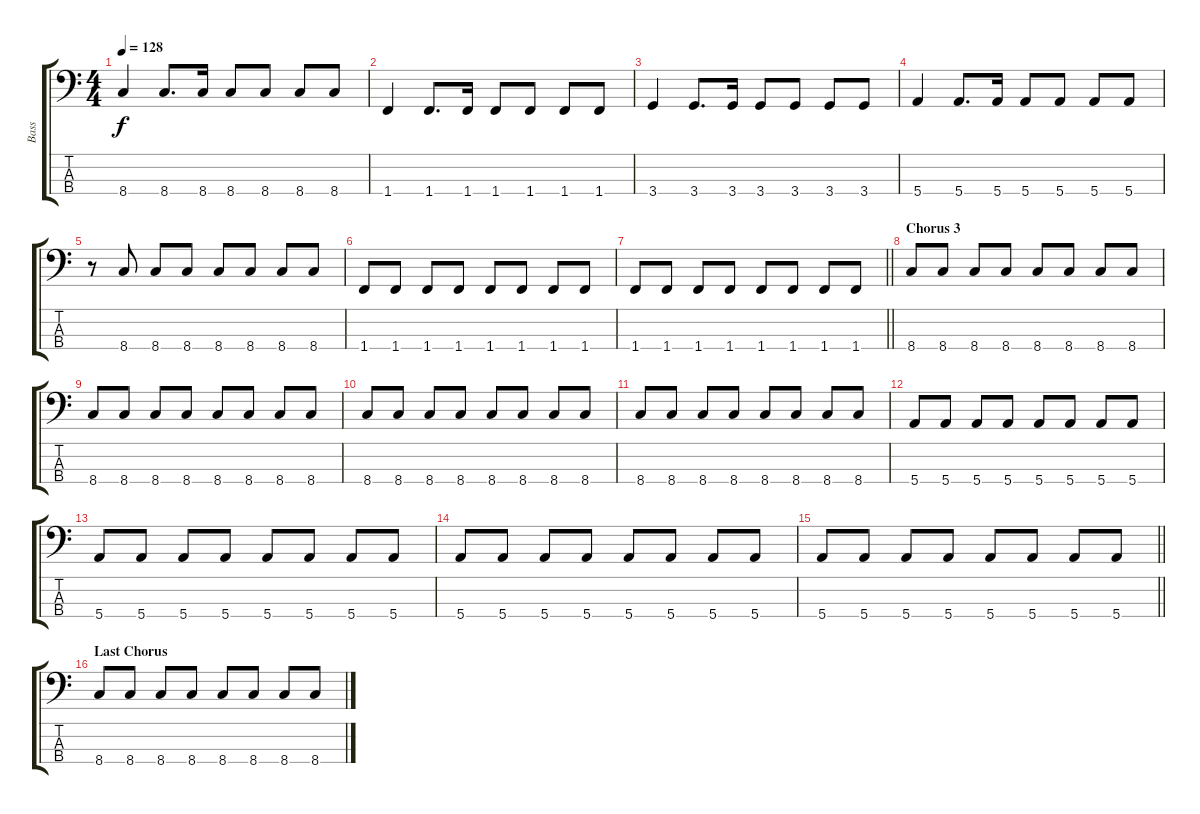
\track ("Bass" "Bass") {instrument electricbasspick}
\staff {score tabs}
\tuning (G2 D2 A1 E1) {hide}
\ts (4 4)
\tempo 128
\clef f4
\ks c
8.4.4{dy f} 8.4.8{d} 8.4.16 8.4.8 8.4.8 8.4.8 8.4.8 |
1.4.4 1.4.8{d} 1.4.16 1.4.8 1.4.8 1.4.8 1.4.8 |
3.4.4 3.4.8{d} 3.4.16 3.4.8 3.4.8 3.4.8 3.4.8 |
5.4.4 5.4.8{d} 5.4.16 5.4.8 5.4.8 5.4.8 5.4.8 |
r.8 8.4.8 8.4.8 8.4.8 8.4.8 8.4.8 8.4.8 8.4.8 |
1.4.8 1.4.8 1.4.8 1.4.8 1.4.8 1.4.8 1.4.8 1.4.8 |
\barLineRight lightlight
1.4.8 1.4.8 1.4.8 1.4.8 1.4.8 1.4.8 1.4.8 1.4.8 |
\section ("" "Chorus 3")
8.4.8 8.4.8 8.4.8 8.4.8 8.4.8 8.4.8 8.4.8 8.4.8 |
8.4.8 8.4.8 8.4.8 8.4.8 8.4.8 8.4.8 8.4.8 8.4.8 |
8.4.8 8.4.8 8.4.8 8.4.8 8.4.8 8.4.8 8.4.8 8.4.8 |
8.4.8 8.4.8 8.4.8 8.4.8 8.4.8 8.4.8 8.4.8 8.4.8 |
5.4.8 5.4.8 5.4.8 5.4.8 5.4.8 5.4.8 5.4.8 5.4.8 |
5.4.8 5.4.8 5.4.8 5.4.8 5.4.8 5.4.8 5.4.8 5.4.8 |
5.4.8 5.4.8 5.4.8 5.4.8 5.4.8 5.4.8 5.4.8 5.4.8 |
\barLineRight lightlight
5.4.8 5.4.8 5.4.8 5.4.8 5.4.8 5.4.8 5.4.8 5.4.8 |
\section ("" "Last Chorus")
8.4.8 8.4.8 8.4.8 8.4.8 8.4.8 8.4.8 8.4.8 8.4.8
